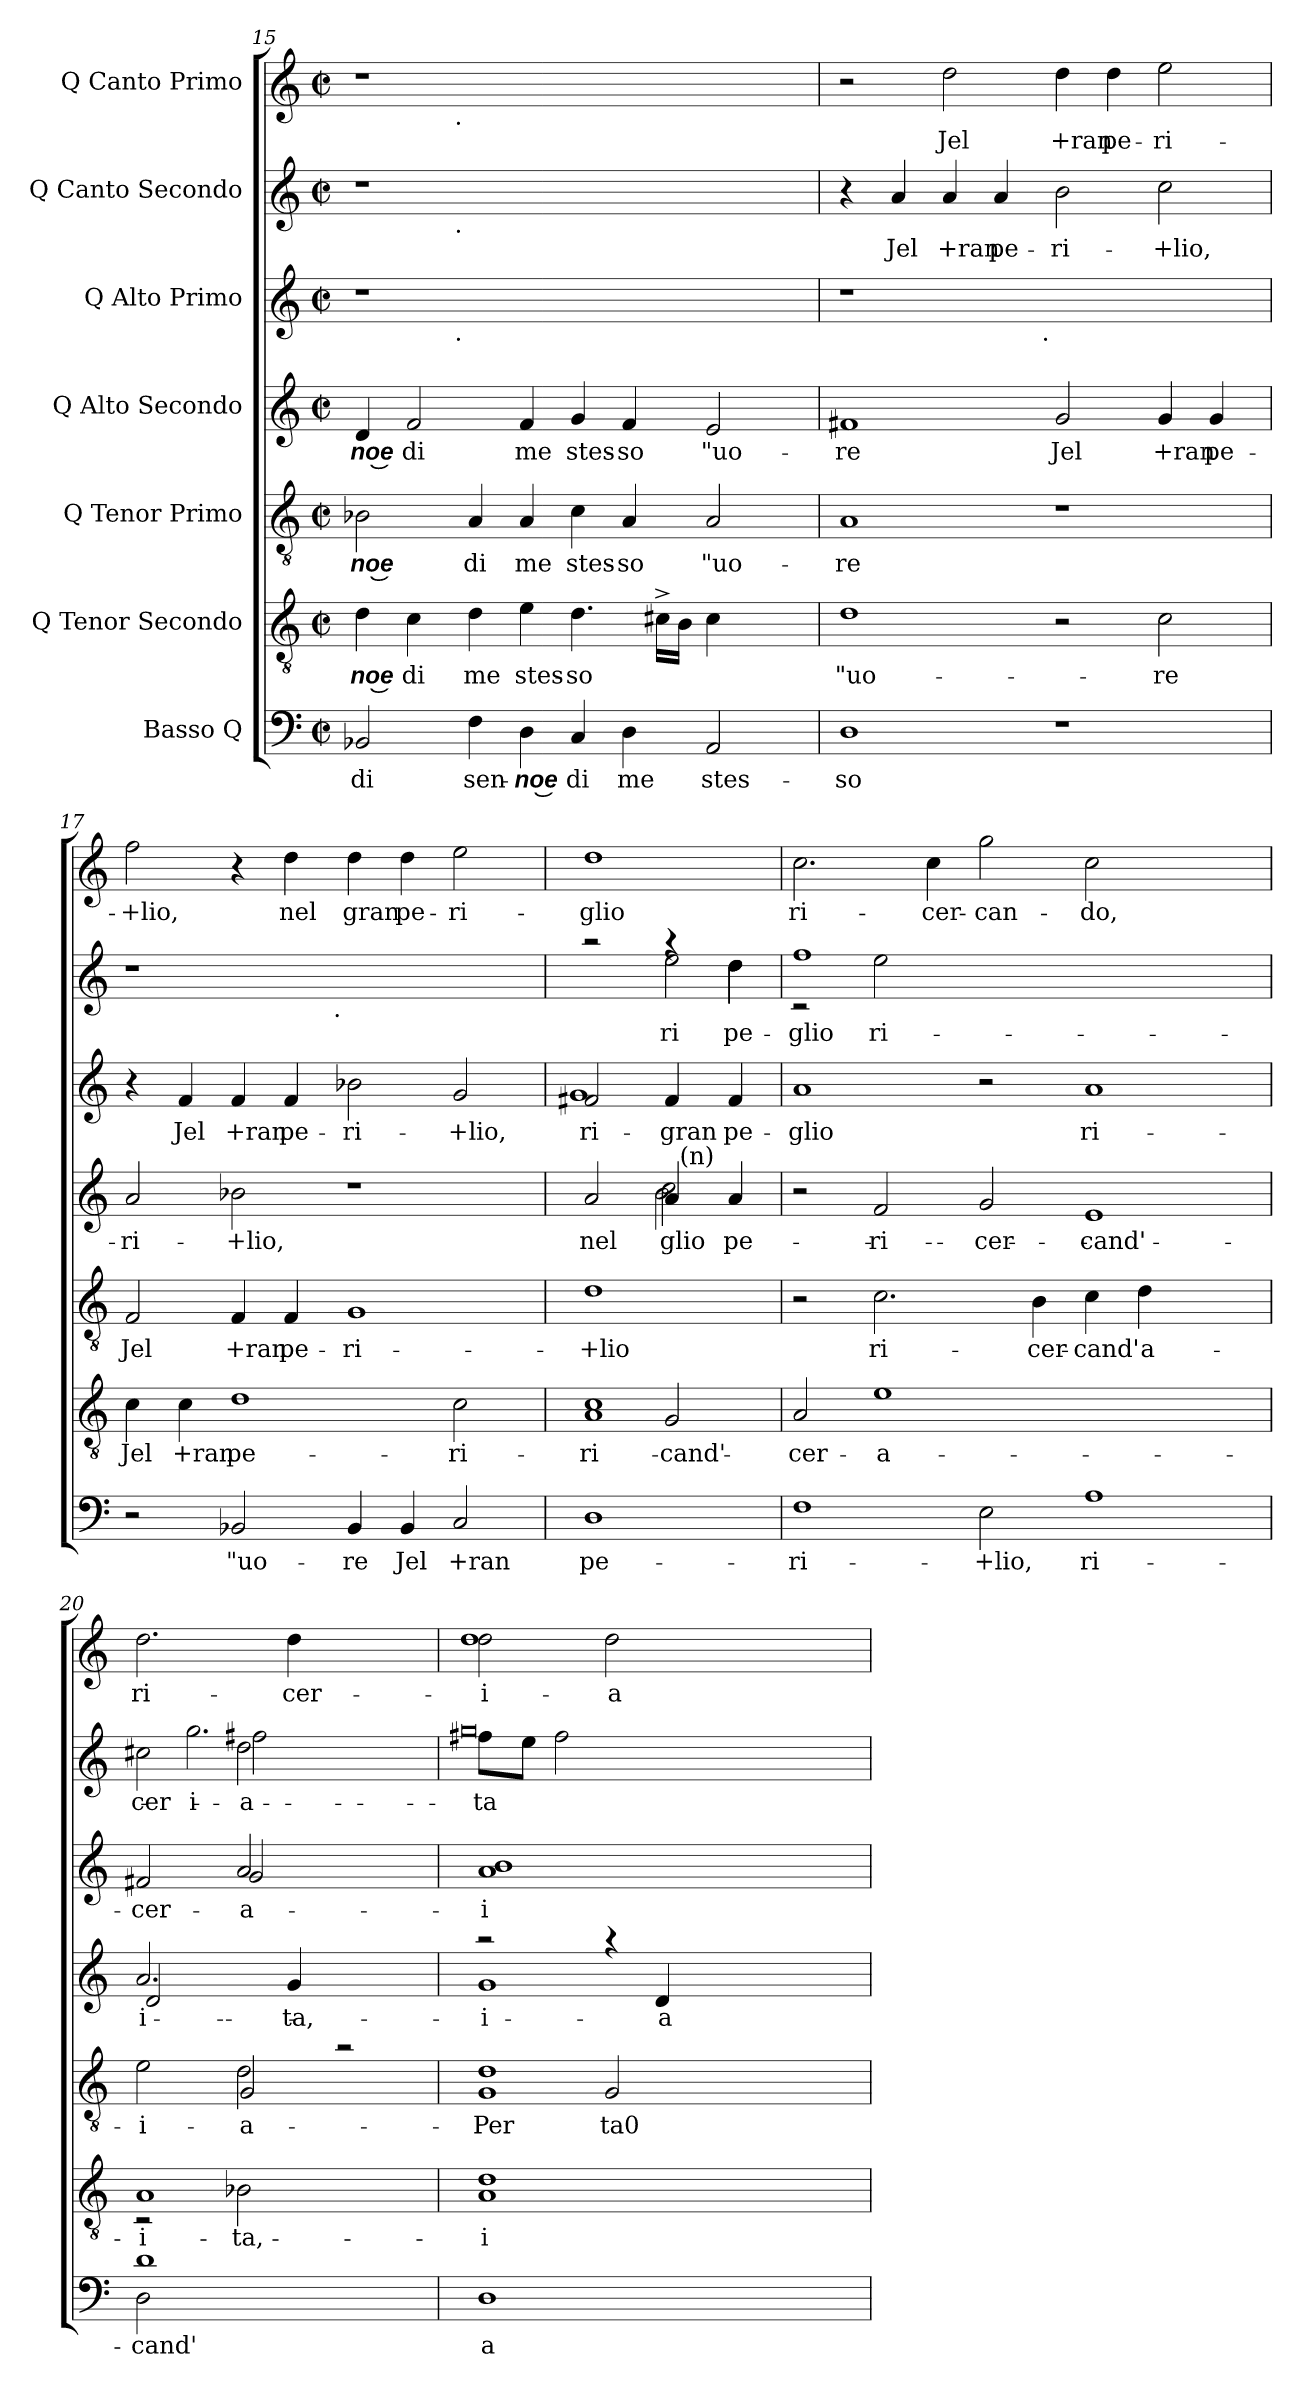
**kern	**text	**kern	**text	**kern	**text	**kern	**text	**kern	**text	**kern	**text	**kern	**text
*part7	*part7	*part6	*part6	*part5	*part5	*part4	*part4	*part3	*part3	*part2	*part2	*part1	*part1
*staff7	*staff7	*staff6	*staff6	*staff5	*staff5	*staff4	*staff4	*staff3	*staff3	*staff2	*staff2	*staff1	*staff1
*I"Basso Q	*	*I"Q Tenor Secondo	*	*I"Q Tenor Primo	*	*I"Q Alto Secondo	*	*I"Q Alto Primo	*	*I"Q Canto Secondo	*	*I"Q Canto Primo	*
!!LO:LB:g=z
*clefF4	*	*clefGv2	*	*clefGv2	*	*clefG2	*	*clefG2	*	*clefG2	*	*clefG2	*
*k[]	*	*k[]	*	*k[]	*	*k[]	*	*k[]	*	*k[]	*	*k[]	*
*C:	*	*C:	*	*C:	*	*C:	*	*C:	*	*C:	*	*C:	*
*M2/2	*	*M2/2	*	*M2/2	*	*M2/2	*	*M2/2	*	*M2/2	*	*M2/2	*
*met(c|)	*	*met(c|)	*	*met(c|)	*	*met(c|)	*	*met(c|)	*	*met(c|)	*	*met(c|)	*
=15	=15	=15	=15	=15	=15	=15	=15	=15	=15	=15	=15	=15	=15
!	!	!	!	!	!	!	!	!	!	!	!	!LO:TX:a:t=& '	!
!	!LO:LY:b	!	!LO:LY:b:rj	!	!LO:LY:b	!	!LO:LY:b	!	!	!	!	!	!
*	*	*	*	*	*	*	*	*^	*	*^	*	*^	*
2BB-X/	di	4d\	no͜e	2B-X\	no͜e	4d/	no͜e	1r	4...ryy	.	1r	4...ryy	.	1r	4...ryy	.
!	!	!	!LO:LY:b	!	!	!	!LO:LY:b	!	!	!	!	!	!	!	!	!
.	.	4c\	di	.	.	2f/	di	.	.	.	.	.	.	.	.	.
!	!	!	!	!	!	!	!	!	!	!	!	!	!	!	!LO:TX:b:t=.	!
!	!	!	!	!	!	!	!	!	!	!	!	!LO:TX:b:t=.	!	!	!	!
!	!	!	!	!	!	!	!	!	!LO:TX:b:t=.	!	!	!	!	!	!	!
.	.	.	.	.	.	.	.	.	1ryy	.	.	1ryy	.	.	1ryy	.
!	!LO:LY:b	!	!LO:LY:b	!	!LO:LY:b	!	!	!	!	!	!	!	!	!	!	!
4F\	sen-	4d\	me	4A/	di	.	.	.	.	.	.	.	.	.	.	.
!	!LO:LY:b	!	!LO:LY:b	!	!LO:LY:b	!	!LO:LY:b	!	!	!	!	!	!	!	!	!
4D\	-no͜e	4e\	stes-	4A/	me	4f/	me	.	.	.	.	.	.	.	.	.
!	!LO:LY:b	!	!LO:LY:b	!	!LO:LY:b	!	!LO:LY:b	!	!	!	!	!	!	!	!	!
4C/	di	4.d\	-so	4c\	stes-	4g/	stes-	1ryy	.	.	1ryy	.	.	1ryy	.	.
!	!LO:LY:b	!	!	!	!LO:LY:b	!	!LO:LY:b	!	!	!	!	!	!	!	!	!
4D\	me	.	.	4A/	-so	4f/	-so	.	.	.	.	.	.	.	.	.
.	.	16c#^>\LL	.	.	.	.	.	.	.	.	.	.	.	.	.	.
.	.	16B\JJ	.	.	.	.	.	.	.	.	.	.	.	.	.	.
.	.	.	.	.	.	.	.	.	2ryy	.	.	2ryy	.	.	2ryy	.
!	!LO:LY:b	!	!	!	!LO:LY:b	!	!LO:LY:b	!	!	!	!	!	!	!	!	!
2AA/	stes-	4c#\	.	2A/	"uo-	2e/	"uo-	.	.	.	.	.	.	.	.	.
.	.	4ryy	.	.	.	.	.	.	.	.	.	.	.	.	.	.
.	.	.	.	.	.	.	.	.	32ryy	.	.	32ryy	.	.	32ryy	.
=16	=16	=16	=16	=16	=16	=16	=16	=16	=16	=16	=16	=16	=16	=16	=16	=16
!	!LO:LY:b	!	!LO:LY:b	!	!LO:LY:b	!	!LO:LY:b	!	!	!	!	!	!	!	!	!
*	*	*	*	*	*	*	*	*	*	*	*v	*v	*	*	*	*
*	*	*	*	*	*	*	*	*	*	*	*	*	*v	*v	*
1D	-so	1d	"uo-	1A	-re	1f#X	-re	1r	2ryy	.	4r	.	2r	.
!	!	!	!	!	!	!	!	!	!	!	!	!LO:LY:b	!	!
.	.	.	.	.	.	.	.	.	.	.	4a/	Jel	.	.
!	!	!	!	!	!	!	!	!	!	!	!	!LO:LY:b	!	!LO:LY:b
.	.	.	.	.	.	.	.	.	4...ryy	.	4a/	+ran	2dd\	Jel
!	!	!	!	!	!	!	!	!	!	!	!	!LO:LY:b	!	!
.	.	.	.	.	.	.	.	.	.	.	4a/	pe-	.	.
!	!	!	!	!	!	!	!	!	!LO:TX:b:t=.	!	!	!	!	!
.	.	.	.	.	.	.	.	.	1ryy	.	.	.	.	.
!	!	!	!	!	!	!	!LO:LY:b	!	!	!	!	!LO:LY:b	!	!LO:LY:b
1r	.	2r	.	1r	.	2g/	Jel	1ryy	.	.	2b\	-ri-	4dd\	+ran
!	!	!	!	!	!	!	!	!	!	!	!	!	!	!LO:LY:b
.	.	.	.	.	.	.	.	.	.	.	.	.	4dd\	pe-
!	!	!	!LO:LY:b	!	!	!	!LO:LY:b	!	!	!	!	!LO:LY:b	!	!LO:LY:b
.	.	2c\	-re	.	.	4g/	+ran	.	.	.	2cc\	-+lio,	2ee\	-ri-
!	!	!	!	!	!	!	!LO:LY:b	!	!	!	!	!	!	!
.	.	.	.	.	.	4g/	pe-	.	.	.	.	.	.	.
.	.	.	.	.	.	.	.	.	32ryy	.	.	.	.	.
=17	=17	=17	=17	=17	=17	=17	=17	=17	=17	=17	=17	=17	=17	=17
!	!	!	!LO:LY:b	!	!LO:LY:b	!	!LO:LY:b	!	!	!	!	!	!	!LO:LY:b
*	*	*	*	*	*	*	*	*v	*v	*	*^	*	*	*
2r	.	4c\	Jel	2F/	Jel	2a/	-ri-	4r	.	1r	2ryy	.	2ff\	-+lio,
!	!	!	!LO:LY:b	!	!	!	!	!	!LO:LY:b	!	!	!	!	!
.	.	4c\	+ran	.	.	.	.	4f/	Jel	.	.	.	.	.
!	!LO:LY:b	!	!LO:LY:b	!	!LO:LY:b	!	!LO:LY:b	!	!LO:LY:b	!	!	!	!	!
2BB-X/	"uo-	1d	pe-	4F/	+ran	2b-X\	-+lio,	4f/	+ran	.	4...ryy	.	4r	.
!	!	!	!	!	!LO:LY:b	!	!	!	!LO:LY:b	!	!	!	!	!LO:LY:b
.	.	.	.	4F/	pe-	.	.	4f/	pe-	.	.	.	4dd\	nel
!	!	!	!	!	!	!	!	!	!	!	!LO:TX:b:t=.	!	!	!
.	.	.	.	.	.	.	.	.	.	.	1ryy	.	.	.
!	!LO:LY:b	!	!	!	!LO:LY:b	!	!	!	!LO:LY:b	!	!	!	!	!LO:LY:b
4BB-/	-re	.	.	1G	-ri-	1r	.	2b-X\	-ri-	1ryy	.	.	4dd\	gran
!	!LO:LY:b	!	!	!	!	!	!	!	!	!	!	!	!	!LO:LY:b
4BB-/	Jel	.	.	.	.	.	.	.	.	.	.	.	4dd\	pe-
!	!LO:LY:b	!	!LO:LY:b	!	!	!	!	!	!LO:LY:b	!	!	!	!	!LO:LY:b
2C/	+ran	2c\	-ri-	.	.	.	.	2g/	-+lio,	.	.	.	2ee\	-ri-
.	.	.	.	.	.	.	.	.	.	.	32ryy	.	.	.
!!LO:PB:g=z
=18	=18	=18	=18	=18	=18	=18	=18	=18	=18	=18	=18	=18	=18	=18
!	!LO:LY:b	!	!LO:LY:b	!	!LO:LY:b	!	!LO:LY:b	!	!LO:LY:b	!	!	!	!	!
*	*	*^	*	*	*	*^	*	*^	*	*	*	*	*	*
*	*	*	*	*	*	*	*	*^	*	*	*	*	*	*	*	*	*
*	*	*	*	*	*	*	*	*	*^	*	*	*	*	*	*	*	*	*
!	!	!	!	!	!	!	!	!	!	!	!	!	!	!LO:LY:b	!	!	!	!	!LO:LY:b
*	*	*	*	*	*	*	*	*	*	*	*	*	*	*	*^	*^	*	*	*
1D	pe-	1A 1c	2ryy	ri-	1d	-+lio	2a/	2ryy	2ryy	2ryy	nel	2f#X/	1g	-ri-	2raa	2.ryy	2.ryy	2ryy	.	1dd	-glio
!	!	!	!	!LO:LY:b	!	!	!	!	!	!	!LO:LY:b	!	!	!	!	!	!	!	!	!	!
!	!	!	!	!	!	!	!	!	!	!	!LO:LY:b	!	!	!	!	!	!	!	!	!	!
!	!	!	!	!	!	!	!	!	!	!	!LO:LY:b	!	!	!LO:LY:b	!	!	!	!	!LO:LY:b	!	!
.	.	.	2G/	-cand'	.	.	32ryy	4a/	2b\	2cc\	-glio	4f#/	.	gran	4raa	.	.	2ee\	-ri-	.	.
!	!	!	!	!	!	!	!LO:TX:a:t=(n)	!	!	!	!	!	!	!	!	!	!	!	!	!	!
.	.	.	.	.	.	.	4...ryy	.	.	.	.	.	.	.	.	.	.	.	.	.	.
!	!	!	!	!	!	!	!	!	!	!	!LO:LY:b	!	!	!LO:LY:b	!	!	!	!	!LO:LY:b	!	!
!	!	!	!	!	!	!	!	!	!	!	!	!	!	!	!	!	!	!	!LO:LY:b	!	!
!	!	!	!	!	!	!	!	!	!	!	!	!	!	!	!	!	!	!	!LO:LY:b	!	!
.	.	.	.	.	.	.	.	4a/	.	.	pe-	4f#/	.	pe-	4dd\	4dd\	4dd\	.	pe-	.	.
*	*	*	*	*	*	*	*	*v	*v	*v	*	*	*	*	*	*	*v	*v	*	*	*
*	*	*v	*v	*	*	*	*	*	*	*v	*v	*	*	*	*	*	*	*
=19	=19	=19	=19	=19	=19	=19	=19	=19	=19	=19	=19	=19	=19	=19	=19	=19
!	!LO:LY:b	!	!LO:LY:b	!	!	!	!	!	!	!LO:LY:b	!	!	!	!LO:LY:b	!	!LO:LY:b
*	*	*	*	*	*	*v	*v	*	*	*	*	*v	*v	*	*	*
1F	-ri-	2A/	cer-	2r	.	2r	.	1a	-glio	1ff	2rc	-glio	2.cc\	ri-
!	!	!	!LO:LY:b	!	!LO:LY:b	!	!LO:LY:b	!	!	!	!	!LO:LY:b	!	!
.	.	1e	-a-	2.c\	ri-	2f/	ri-	.	.	.	2ee\	ri-	.	.
!	!	!	!	!	!	!	!	!	!	!	!	!	!	!LO:LY:b
.	.	.	.	.	.	.	.	.	.	.	.	.	4cc\	-cer-
!	!LO:LY:b	!	!	!	!	!	!LO:LY:b	!	!	!	!	!	!	!LO:LY:b
2E\	-+lio,	.	.	.	.	2g/	-cer-	2r	.	1.ryy	1.ryy	.	2gg\	-can-
!	!	!	!	!	!LO:LY:b	!	!	!	!	!	!	!	!	!
.	.	.	.	4B\	-cer-	.	.	.	.	.	.	.	.	.
!	!LO:LY:b	!	!	!	!LO:LY:b	!	!LO:LY:b	!	!LO:LY:b	!	!	!	!	!LO:LY:b
1A	ri-	1ryy	.	4c\	-cand'	1e	-cand'	1a	ri-	.	.	.	2cc\	-do,
!	!	!	!	!	!LO:LY:b	!	!	!	!	!	!	!	!	!
.	.	.	.	4d\	a-	.	.	.	.	.	.	.	.	.
.	.	.	.	2ryy	.	.	.	.	.	.	.	.	2ryy	.
*	*	*	*	*	*	*	*	*	*	*v	*v	*	*	*
=20	=20	=20	=20	=20	=20	=20	=20	=20	=20	=20	=20	=20	=20
!	!LO:LY:b	!	!	!	!	!	!	!	!	!	!	!	!
*^	*	*	*	*	*	*	*	*	*	*	*	*	*
!	!	!LO:LY:b	!	!LO:LY:b	!	!LO:LY:b	!	!LO:LY:b	!	!	!	!	!	!
*	*	*	*^	*	*^	*	*^	*	*	*	*	*	*	*
!	!	!	!	!	!	!	!	!	!	!	!LO:LY:b	!	!LO:LY:b	!	!LO:LY:b	!	!LO:LY:b
*	*	*	*	*	*	*	*	*	*	*	*	*^	*	*^	*	*	*
*	*	*	*	*	*	*	*	*	*	*	*	*	*	*	*	*^	*	*	*
2D\	1d	-cand'	1A	2rC	-i-	2e\	2ryy	-i-	2.a/	2d/	-i-	2f#X/	2ryy	-cer-	2cc#X\	2ryy	4ryy	-cer-	2.dd\	ri-
!	!	!	!	!	!	!	!	!	!	!	!	!	!	!	!	!	!	!LO:LY:b	!	!
.	.	.	.	.	.	.	.	.	.	.	.	.	.	.	.	.	2.gg\	-i-	.	.
!	!	!	!	!	!LO:LY:b	!	!	!LO:LY:b	!	!	!	!	!	!	!	!	!	!	!	!
!	!	!	!	!	!	!	!	!LO:LY:b	!	!	!	!	!	!LO:LY:b	!	!	!	!	!	!
!	!	!	!	!	!	!	!	!	!	!	!	!	!	!LO:LY:b	!	!	!	!LO:LY:b	!	!
!	!	!	!	!	!	!	!	!	!	!	!	!	!	!	!	!	!	!LO:LY:b	!	!
2ryy	.	.	.	2B-X\	-ta,	2d\	2G/	a-	.	4ryy	.	2a/	2g/	a-	2dd\	2ff#X\	.	a-	.	.
!	!	!	!	!	!	!	!	!	!	!	!LO:LY:b	!	!	!	!	!	!	!	!	!LO:LY:b
.	.	.	.	.	.	.	.	.	2ryy	4g/	-ta,	.	.	.	.	.	.	.	4dd\	-cer-
2ryy	2ryy	.	2ryy	2ryy	.	2ra	2ryy	.	.	2ryy	.	2ryy	2ryy	.	2ryy	2ryy	2ryy	.	2ryy	.
.	.	.	.	.	.	.	.	.	4ryy	.	.	.	.	.	.	.	.	.	.	.
*v	*v	*	*	*	*	*	*	*	*	*	*	*v	*v	*	*	*	*	*	*	*
*	*	*v	*v	*	*	*	*	*	*	*	*	*	*	*	*	*	*	*
!!LO:LB:g=z
=21	=21	=21	=21	=21	=21	=21	=21	=21	=21	=21	=21	=21	=21	=21	=21	=21	=21
!	!	!	!	!	!	!	!	!	!	!	!	!	!	!	!	!LO:TX:a:t=(&	!
!	!LO:LY:b	!	!LO:LY:b	!	!	!LO:LY:b	!	!	!LO:LY:b	!	!LO:LY:b	!	!	!	!LO:LY:b	!	!LO:LY:b
*	*	*	*	*	*	*	*	*	*	*	*	*	*	*	*	*^	*
!	!	!	!	!	!	!	!	!	!	!	!	!	!	!	!	!	!	!LO:LY:b
1D	a-	1A 1d	-i-	1G 1d	2ryy	-Per	2raa	1g	-i-	1a 1b	-i-	16ryy	8ff#\L	0gg	-ta	2dd\	1dd	-i-
.	.	.	.	.	.	.	.	.	.	.	.	1ryy	.	.	.	.	.	.
.	.	.	.	.	.	.	.	.	.	.	.	.	8ee\J	.	.	.	.	.
.	.	.	.	.	.	.	.	.	.	.	.	.	2ff#\	.	.	.	.	.
!	!	!	!	!	!	!LO:LY:b	!	!	!	!	!	!	!	!	!	!	!	!LO:LY:b
.	.	.	.	.	2G/	ta0	4raa	.	.	.	.	.	.	.	.	2dd\	.	a-
!	!	!	!	!	!	!	!	!	!LO:LY:b	!	!	!	!	!	!	!	!	!
.	.	.	.	.	.	.	4d/	.	a-	.	.	.	1ryy	.	.	.	.	.
1ryy	.	1ryy	.	1ryy	1ryy	.	1ryy	1ryy	.	1ryy	.	.	.	.	.	1ryy	1ryy	.
.	.	.	.	.	.	.	.	.	.	.	.	2...ryy	.	.	.	.	.	.
.	.	.	.	.	.	.	.	.	.	.	.	.	4ryy	.	.	.	.	.
*	*	*	*	*v	*v	*	*	*	*	*	*	*v	*v	*v	*	*v	*v	*
*	*	*	*	*	*	*v	*v	*	*	*	*	*	*	*
=	=	=	=	=	=	=	=	=	=	=	=	=	=
*-	*-	*-	*-	*-	*-	*-	*-	*-	*-	*-	*-	*-	*-
